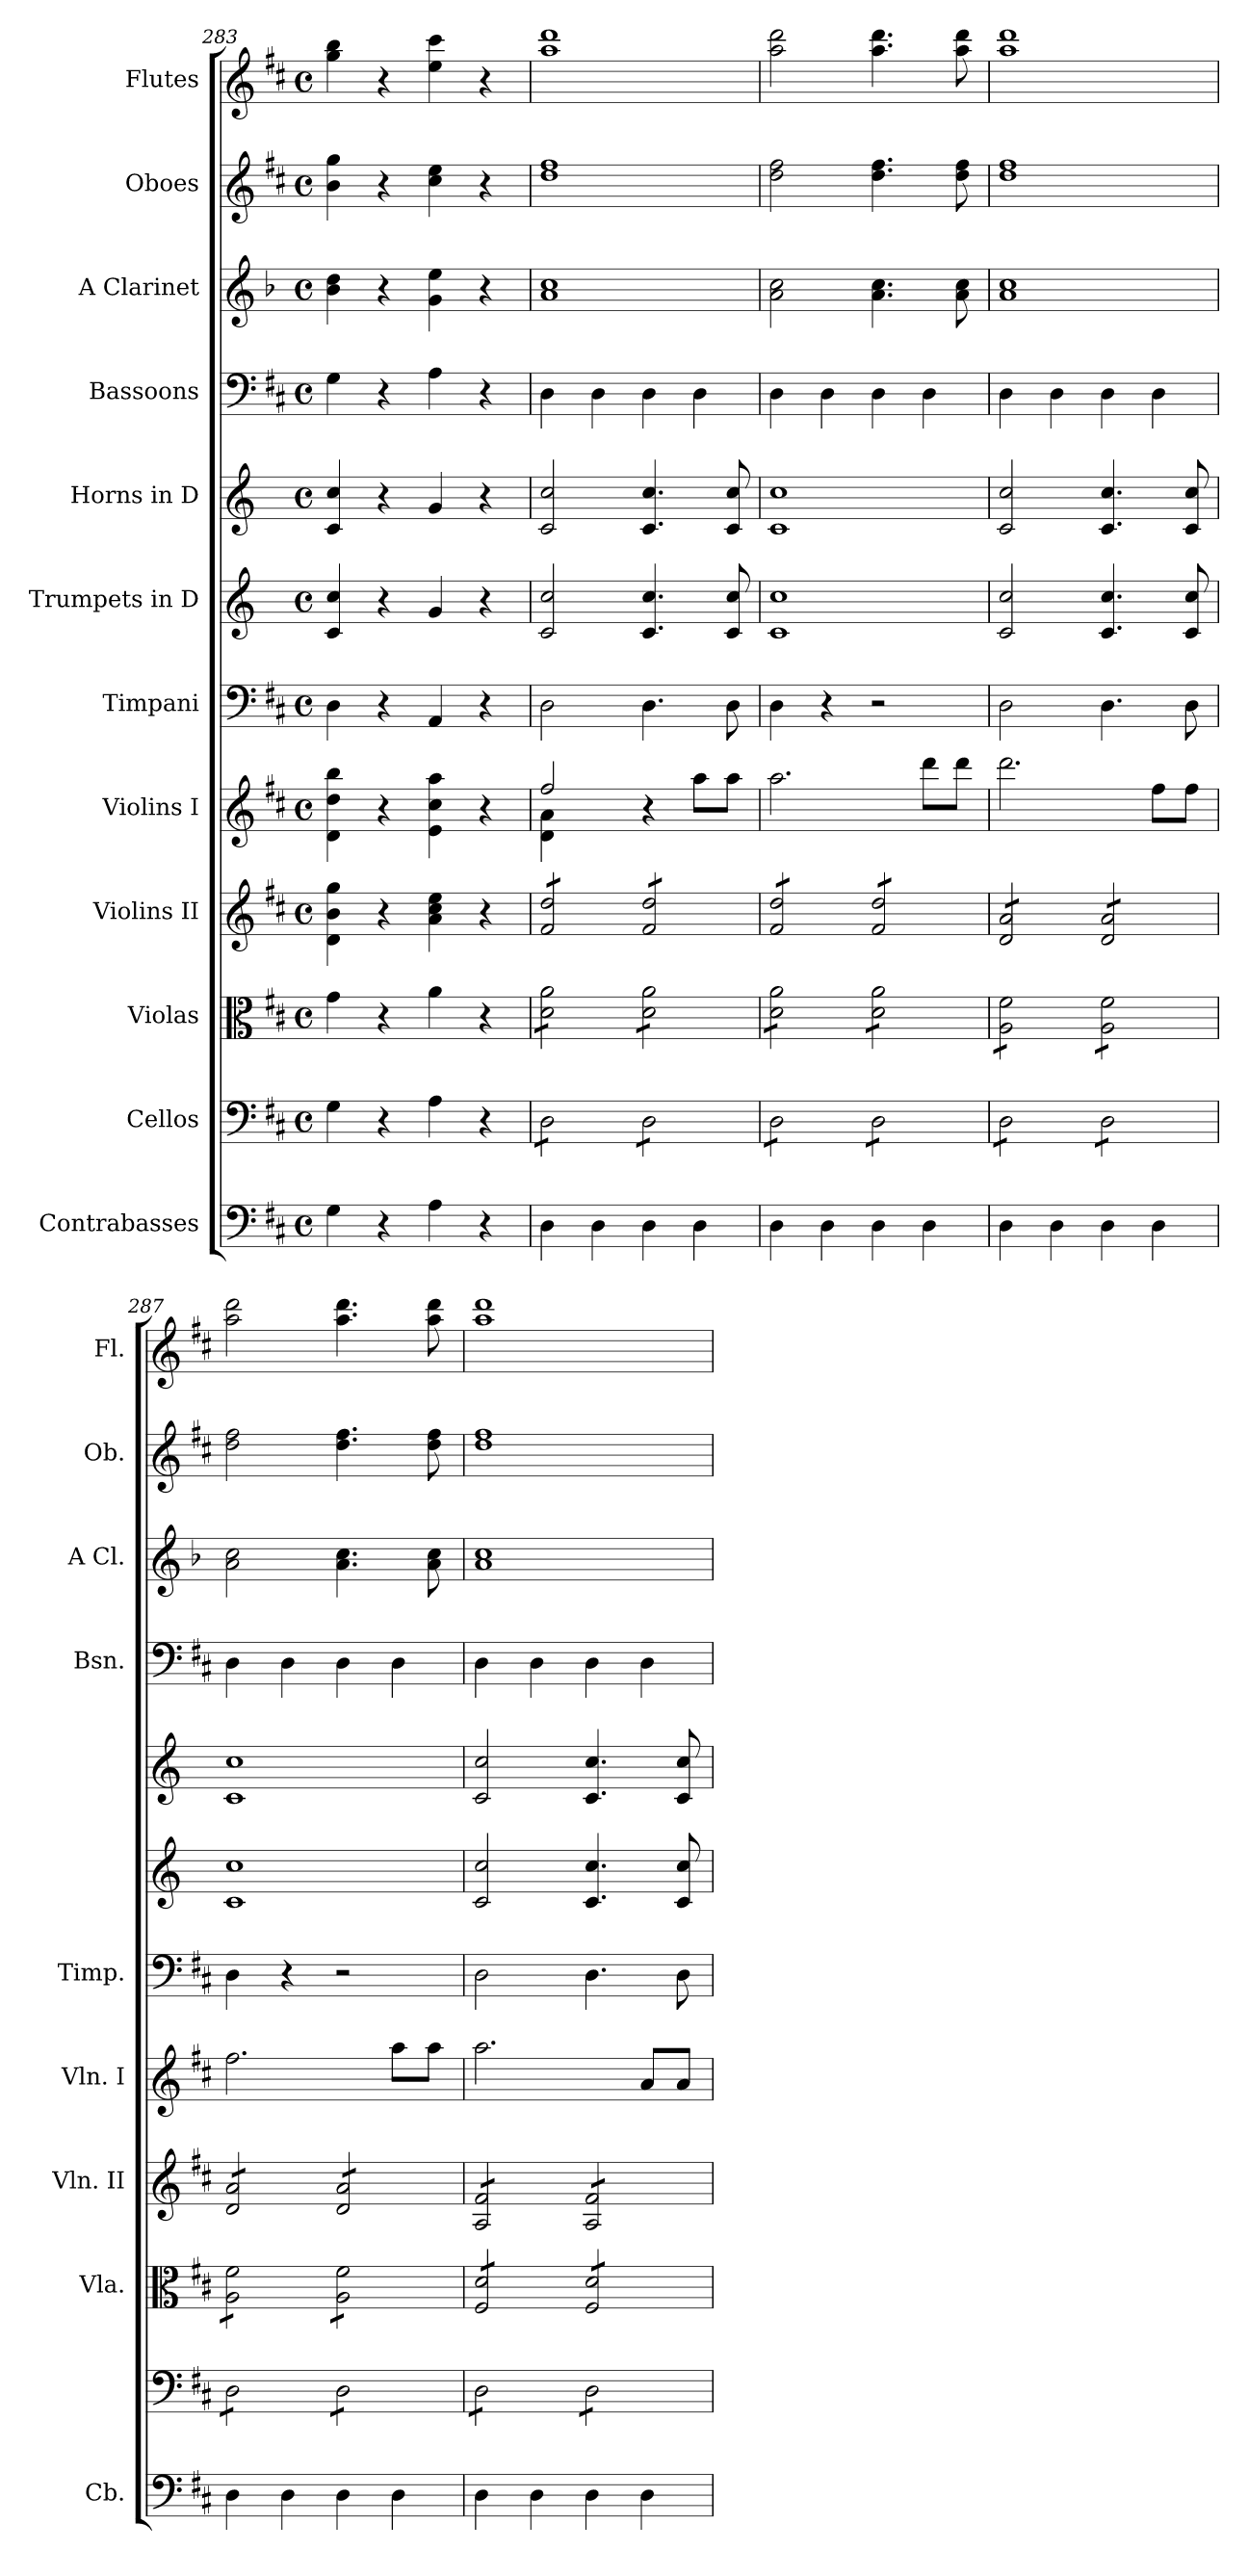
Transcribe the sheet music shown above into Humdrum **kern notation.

**kern	**kern	**kern	**kern	**kern	**kern	**kern	**kern	**kern	**kern	**kern	**kern
*part12	*part11	*part10	*part9	*part8	*part7	*part6	*part5	*part4	*part3	*part2	*part1
*staff12	*staff11	*staff10	*staff9	*staff8	*staff7	*staff6	*staff5	*staff4	*staff3	*staff2	*staff1
*I"Contrabasses	*I"Cellos	*I"Violas	*I"Violins II	*I"Violins I	*I"Timpani	*I"Trumpets in D	*I"Horns in D	*I"Bassoons	*I"A Clarinet	*I"Oboes	*I"Flutes
*I'Cb.	*	*I'Vla.	*I'Vln. II	*I'Vln. I	*I'Timp.	*	*	*I'Bsn.	*I'A Cl.	*I'Ob.	*I'Fl.
*clefF4	*clefF4	*clefC3	*clefG2	*clefG2	*clefF4	*clefG2	*clefG2	*clefF4	*clefG2	*clefG2	*clefG2
*ITrd7c12	*	*	*	*	*	*ITrd-1c-2	*ITrd6c10	*	*ITrd2c3	*	*
*k[f#c#]	*k[f#c#]	*k[f#c#]	*k[f#c#]	*k[f#c#]	*k[f#c#]	*k[f#c#]	*k[f#c#]	*k[f#c#]	*k[f#c#]	*k[f#c#]	*k[f#c#]
*M4/4	*M4/4	*M4/4	*M4/4	*M4/4	*M4/4	*M4/4	*M4/4	*M4/4	*M4/4	*M4/4	*M4/4
*met(c)	*met(c)	*met(c)	*met(c)	*met(c)	*met(c)	*met(c)	*met(c)	*met(c)	*met(c)	*met(c)	*met(c)
=283	=283	=283	=283	=283	=283	=283	=283	=283	=283	=283	=283
4GG\	4G\	4g\	4d\ 4b\ 4gg\	4d\ 4dd\ 4bb\	4D\	4d/ 4dd/	4D/ 4d/	4G\	4g\ 4b\	4b\ 4gg\	4gg\ 4bb\
4r	4r	4r	4r	4r	4r	4r	4r	4r	4r	4r	4r
4AA\	4A\	4a\	4a\ 4cc#\ 4ee\	4e\ 4cc#\ 4aa\	4AA/	4a/	4A/	4A\	4e\ 4cc#\	4cc#\ 4ee\	4ee\ 4ccc#\
4r	4r	4r	4r	4r	4r	4r	4r	4r	4r	4r	4r
=284	=284	=284	=284	=284	=284	=284	=284	=284	=284	=284	=284
*	*	*	*	*^	*	*	*	*	*	*	*
*	*tremolo	*	*	*	*	*	*	*	*	*	*	*
*	*	*tremolo	*	*	*	*	*	*	*	*	*	*
*	*	*	*tremolo	*	*	*	*	*	*	*	*	*
4DD\	8D\L	8d\ 8a\L	8f#/ 8dd/L	2ff#/	4d\ 4a\	2D\	2d/ 2dd/	2D/ 2d/	4D\	1f# 1a	1dd 1ff#	1aa 1ddd
.	8D\	8d\ 8a\	8f#/ 8dd/	.	.	.	.	.	.	.	.	.
4DD\	8D\	8d\ 8a\	8f#/ 8dd/	.	2.ryy	.	.	.	4D\	.	.	.
.	8D\J	8d\ 8a\J	8f#/ 8dd/J	.	.	.	.	.	.	.	.	.
4DD\	8D\L	8d\ 8a\L	8f#/ 8dd/L	4r	.	4.D\	4.d/ 4.dd/	4.D/ 4.d/	4D\	.	.	.
.	8D\	8d\ 8a\	8f#/ 8dd/	.	.	.	.	.	.	.	.	.
4DD\	8D\	8d\ 8a\	8f#/ 8dd/	8aa\L	.	.	.	.	4D\	.	.	.
.	8D\J	8d\ 8a\J	8f#/ 8dd/J	8aa\J	.	8D\	8d/ 8dd/	8D/ 8d/	.	.	.	.
*	*	*	*	*v	*v	*	*	*	*	*	*	*
=285	=285	=285	=285	=285	=285	=285	=285	=285	=285	=285	=285
4DD\	8D\L	8d\ 8a\L	8f#/ 8dd/L	2.aa\	4D\	1d 1dd	1D 1d	4D\	2f#\ 2a\	2dd\ 2ff#\	2aa\ 2ddd\
.	8D\	8d\ 8a\	8f#/ 8dd/	.	.	.	.	.	.	.	.
4DD\	8D\	8d\ 8a\	8f#/ 8dd/	.	4r	.	.	4D\	.	.	.
.	8D\J	8d\ 8a\J	8f#/ 8dd/J	.	.	.	.	.	.	.	.
4DD\	8D\L	8d\ 8a\L	8f#/ 8dd/L	.	2r	.	.	4D\	4.f#\ 4.a\	4.dd\ 4.ff#\	4.aa\ 4.ddd\
.	8D\	8d\ 8a\	8f#/ 8dd/	.	.	.	.	.	.	.	.
4DD\	8D\	8d\ 8a\	8f#/ 8dd/	8ddd\L	.	.	.	4D\	.	.	.
.	8D\J	8d\ 8a\J	8f#/ 8dd/J	8ddd\J	.	.	.	.	8f#\ 8a\	8dd\ 8ff#\	8aa\ 8ddd\
=286	=286	=286	=286	=286	=286	=286	=286	=286	=286	=286	=286
4DD\	8D\L	8A\ 8f#\L	8d/ 8a/L	2.ddd\	2D\	2d/ 2dd/	2D/ 2d/	4D\	1f# 1a	1dd 1ff#	1aa 1ddd
.	8D\	8A\ 8f#\	8d/ 8a/	.	.	.	.	.	.	.	.
4DD\	8D\	8A\ 8f#\	8d/ 8a/	.	.	.	.	4D\	.	.	.
.	8D\J	8A\ 8f#\J	8d/ 8a/J	.	.	.	.	.	.	.	.
4DD\	8D\L	8A\ 8f#\L	8d/ 8a/L	.	4.D\	4.d/ 4.dd/	4.D/ 4.d/	4D\	.	.	.
.	8D\	8A\ 8f#\	8d/ 8a/	.	.	.	.	.	.	.	.
4DD\	8D\	8A\ 8f#\	8d/ 8a/	8ff#\L	.	.	.	4D\	.	.	.
.	8D\J	8A\ 8f#\J	8d/ 8a/J	8ff#\J	8D\	8d/ 8dd/	8D/ 8d/	.	.	.	.
=287	=287	=287	=287	=287	=287	=287	=287	=287	=287	=287	=287
4DD\	8D\L	8A\ 8f#\L	8d/ 8a/L	2.ff#\	4D\	1d 1dd	1D 1d	4D\	2f#\ 2a\	2dd\ 2ff#\	2aa\ 2ddd\
.	8D\	8A\ 8f#\	8d/ 8a/	.	.	.	.	.	.	.	.
4DD\	8D\	8A\ 8f#\	8d/ 8a/	.	4r	.	.	4D\	.	.	.
.	8D\J	8A\ 8f#\J	8d/ 8a/J	.	.	.	.	.	.	.	.
4DD\	8D\L	8A\ 8f#\L	8d/ 8a/L	.	2r	.	.	4D\	4.f#\ 4.a\	4.dd\ 4.ff#\	4.aa\ 4.ddd\
.	8D\	8A\ 8f#\	8d/ 8a/	.	.	.	.	.	.	.	.
4DD\	8D\	8A\ 8f#\	8d/ 8a/	8aa\L	.	.	.	4D\	.	.	.
.	8D\J	8A\ 8f#\J	8d/ 8a/J	8aa\J	.	.	.	.	8f#\ 8a\	8dd\ 8ff#\	8aa\ 8ddd\
=288	=288	=288	=288	=288	=288	=288	=288	=288	=288	=288	=288
4DD\	8D\L	8F#/ 8d/L	8A/ 8f#/L	2.aa\	2D\	2d/ 2dd/	2D/ 2d/	4D\	1f# 1a	1dd 1ff#	1aa 1ddd
.	8D\	8F#/ 8d/	8A/ 8f#/	.	.	.	.	.	.	.	.
4DD\	8D\	8F#/ 8d/	8A/ 8f#/	.	.	.	.	4D\	.	.	.
.	8D\J	8F#/ 8d/J	8A/ 8f#/J	.	.	.	.	.	.	.	.
4DD\	8D\L	8F#/ 8d/L	8A/ 8f#/L	.	4.D\	4.d/ 4.dd/	4.D/ 4.d/	4D\	.	.	.
.	8D\	8F#/ 8d/	8A/ 8f#/	.	.	.	.	.	.	.	.
4DD\	8D\	8F#/ 8d/	8A/ 8f#/	8a/L	.	.	.	4D\	.	.	.
.	8D\J	8F#/ 8d/J	8A/ 8f#/J	8a/J	8D\	8d/ 8dd/	8D/ 8d/	.	.	.	.
*	*	*	*Xtremolo	*	*	*	*	*	*	*	*
*	*	*Xtremolo	*	*	*	*	*	*	*	*	*
*	*Xtremolo	*	*	*	*	*	*	*	*	*	*
=	=	=	=	=	=	=	=	=	=	=	=
*-	*-	*-	*-	*-	*-	*-	*-	*-	*-	*-	*-
